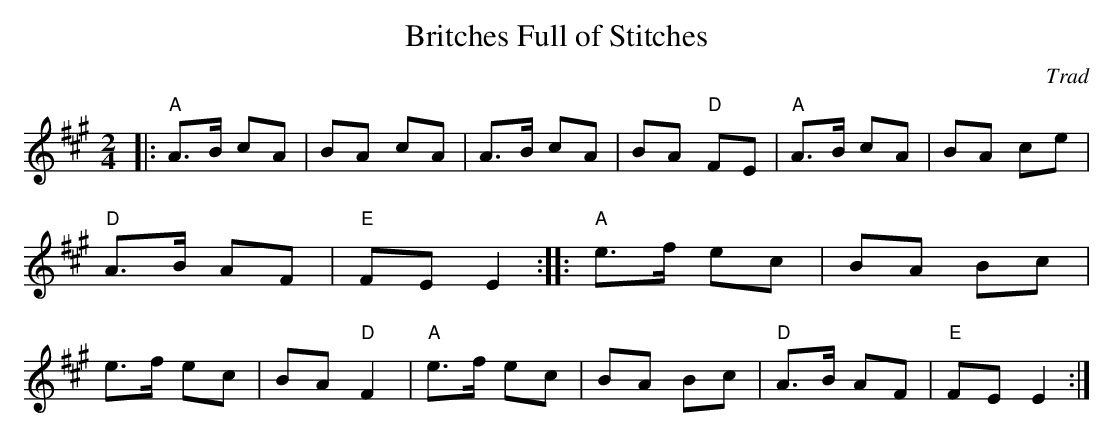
X:1
T:Britches Full of Stitches
C:Trad
M:2/4
E:12
L:1/8
K:A
|:"A"A>B cA|BA cA|A>B cA|BA "D"FE|\
"A"A>B cA|BA ce|"D"A>B AF|"E"FE E2:|\
|:"A"e>f ec|BA Bc|e>f ec|BA "D"F2|\
"A"e>f ec|BA Bc|"D"A>B AF|"E"FE E2:|**
